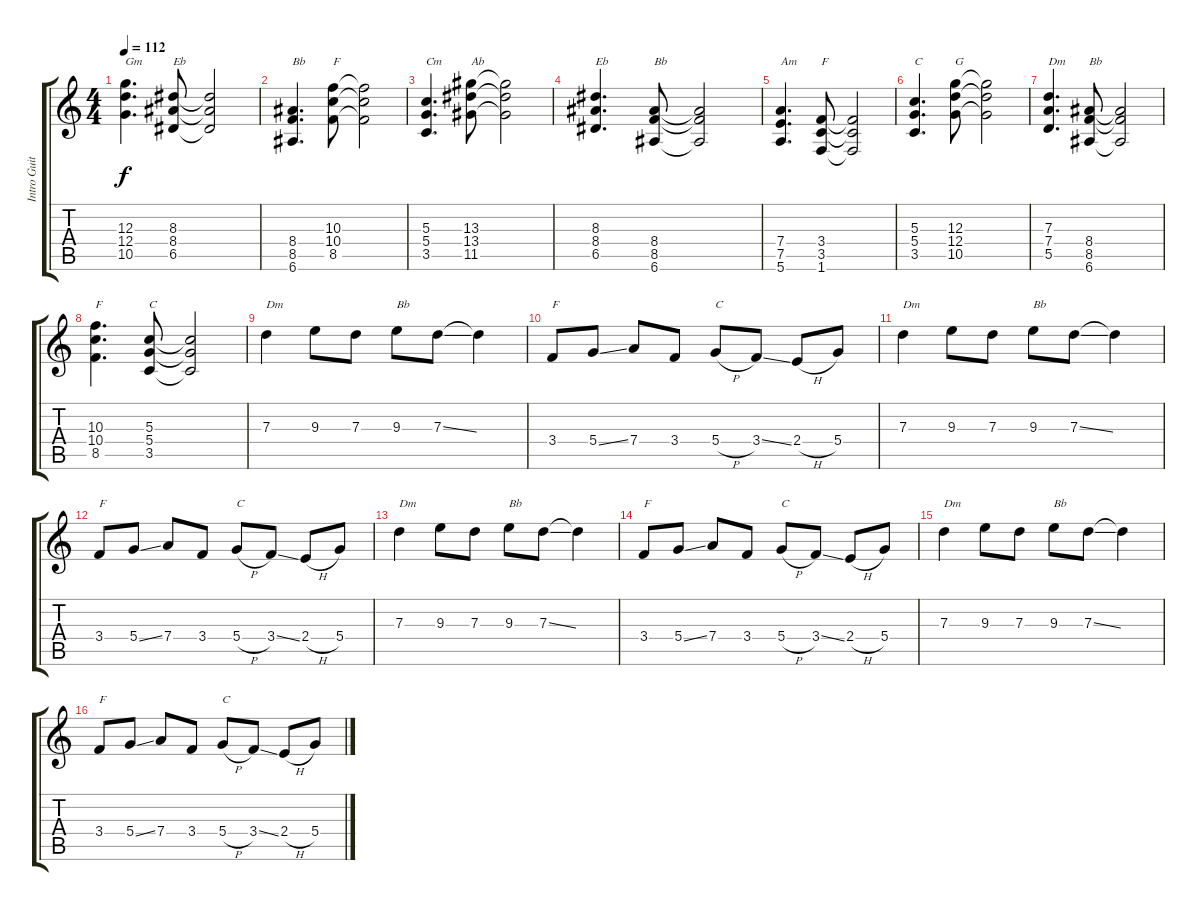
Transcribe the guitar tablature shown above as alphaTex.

\track ("Intro Guitar" "Intro Guit") {instrument overdrivenguitar}
\staff {score tabs}
\tuning (E4 B3 G3 D3 A2 E2) {hide}
\ts (4 4)
\tempo 112
\clef g2
\ks c
(12.3 12.4 10.5).4{d txt "Gm" dy f} (8.3 8.4 6.5).8{txt "Eb"} (8.3{t} 8.4{t} 6.5{t}).2 |
(8.4 8.5 6.6).4{d txt "Bb"} (10.3 10.4 8.5).8{txt "F"} (10.3{t} 10.4{t} 8.5{t}).2 |
(5.3 5.4 3.5).4{d txt "Cm"} (13.3 13.4 11.5).8{txt "Ab"} (13.3{t} 13.4{t} 11.5{t}).2 |
(8.3 8.4 6.5).4{d txt "Eb"} (8.4 8.5 6.6).8{txt "Bb"} (8.4{t} 8.5{t} 6.6{t}).2 |
(7.4 7.5 5.6).4{d txt "Am"} (3.4 3.5 1.6).8{txt "F"} (3.4{t} 3.5{t} 1.6{t}).2 |
(5.3 5.4 3.5).4{d txt "C"} (12.3 12.4 10.5).8{txt "G"} (12.3{t} 12.4{t} 10.5{t}).2 |
(7.3 7.4 5.5).4{d txt "Dm"} (8.4 8.5 6.6).8{txt "Bb"} (8.4{t} 8.5{t} 6.6{t}).2 |
(10.3 10.4 8.5).4{d txt "F"} (5.3 5.4 3.5).8{txt "C"} (5.3{t} 5.4{t} 3.5{t}).2 |
7.3.4{txt "Dm"} 9.3.8 7.3.8 9.3.8{txt "Bb"} 7.3{ss}.8 7.3{t}.4 |
3.4.8{txt "F"} 5.4{ss}.8 7.4.8 3.4.8 5.4{h}.8{txt "C"} 3.4{ss}.8 2.4{h}.8 5.4.8 |
7.3.4{txt "Dm"} 9.3.8 7.3.8 9.3.8{txt "Bb"} 7.3{ss}.8 7.3{t}.4 |
3.4.8{txt "F"} 5.4{ss}.8 7.4.8 3.4.8 5.4{h}.8{txt "C"} 3.4{ss}.8 2.4{h}.8 5.4.8 |
7.3.4{txt "Dm"} 9.3.8 7.3.8 9.3.8{txt "Bb"} 7.3{ss}.8 7.3{t}.4 |
3.4.8{txt "F"} 5.4{ss}.8 7.4.8 3.4.8 5.4{h}.8{txt "C"} 3.4{ss}.8 2.4{h}.8 5.4.8 |
7.3.4{txt "Dm"} 9.3.8 7.3.8 9.3.8{txt "Bb"} 7.3{ss}.8 7.3{t}.4 |
3.4.8{txt "F"} 5.4{ss}.8 7.4.8 3.4.8 5.4{h}.8{txt "C"} 3.4{ss}.8 2.4{h}.8 5.4.8
